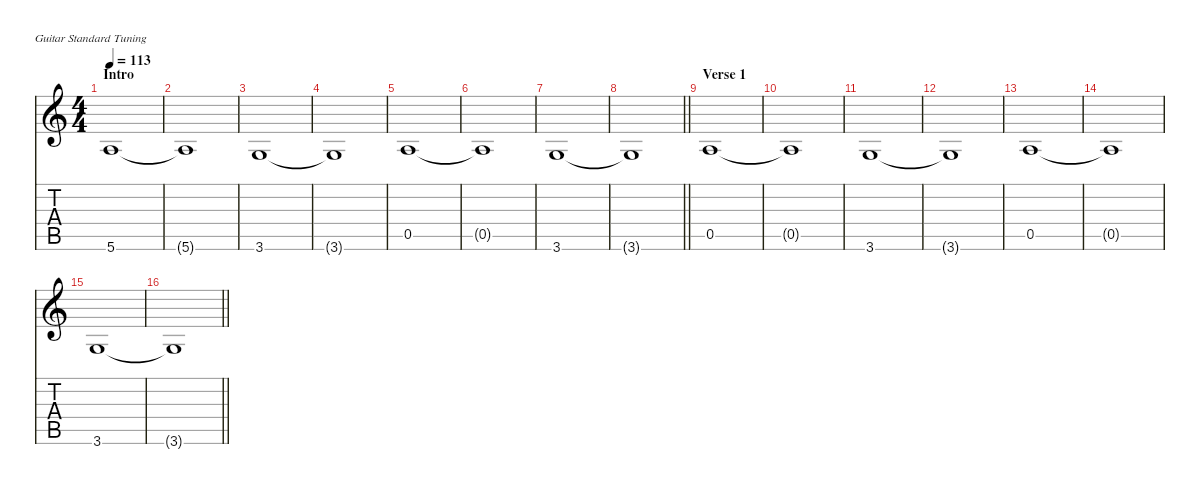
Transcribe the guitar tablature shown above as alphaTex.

\defaultSystemsLayout 4
\hideDynamics
\bracketExtendMode nobrackets
\singleTrackTrackNamePolicy hidden
\multiTrackTrackNamePolicy hidden
\firstSystemTrackNameMode fullname
\firstSystemTrackNameOrientation horizontal
\otherSystemsTrackNameOrientation horizontal
\track ("Guitar (harm. dist.)" "dist.guit.") {instrument distortionguitar}
\staff {score tabs}
\tuning (E4 B3 G3 D3 A2 E2)
\ts (4 4)
\section ("" "Intro")
\tempo 113
\clef g2
\ks c
5.6.1{dy ff instrument distortionguitar beam Up} |
5.6{t}.1{dy f beam Up} |
3.6.1{dy ff beam Up} |
3.6{t}.1{dy f beam Up} |
0.5.1{dy ff beam Up} |
0.5{t}.1{dy f beam Up} |
3.6.1{dy ff beam Up} |
\barLineRight lightlight
3.6{t}.1{dy f beam Up} |
\section ("" "Verse 1")
0.5.1{dy ff beam Up} |
0.5{t}.1{dy f beam Up} |
3.6.1{dy ff beam Up} |
3.6{t}.1{dy f beam Up} |
0.5.1{dy ff beam Up} |
0.5{t}.1{dy f beam Up} |
3.6.1{dy ff beam Up} |
\barLineRight lightlight
3.6{t}.1{dy f beam Up}
